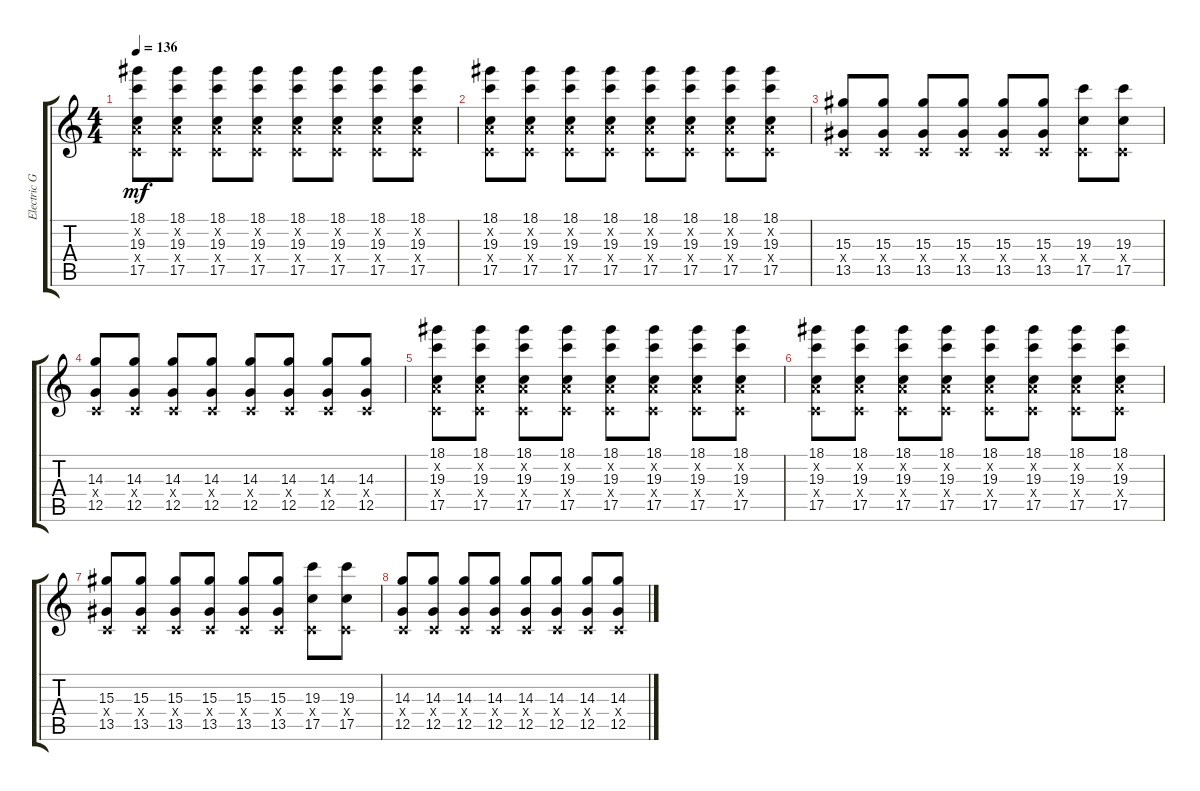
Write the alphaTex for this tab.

\track ("Electric Guitar" "Electric G") {instrument electricguitarclean}
\staff {score tabs}
\tuning (D4 A3 F3 C3 G2 C2) {hide}
\ts (4 4)
\tempo 136
\clef g2
\ks c
(18.1 0.2{x} 19.3 0.4{x} 17.5).8{dy mf} (18.1 0.2{x} 19.3 0.4{x} 17.5).8 (18.1 0.2{x} 19.3 0.4{x} 17.5).8 (18.1 0.2{x} 19.3 0.4{x} 17.5).8 (18.1 0.2{x} 19.3 0.4{x} 17.5).8 (18.1 0.2{x} 19.3 0.4{x} 17.5).8 (18.1 0.2{x} 19.3 0.4{x} 17.5).8 (18.1 0.2{x} 19.3 0.4{x} 17.5).8 |
(18.1 0.2{x} 19.3 0.4{x} 17.5).8 (18.1 0.2{x} 19.3 0.4{x} 17.5).8 (18.1 0.2{x} 19.3 0.4{x} 17.5).8 (18.1 0.2{x} 19.3 0.4{x} 17.5).8 (18.1 0.2{x} 19.3 0.4{x} 17.5).8 (18.1 0.2{x} 19.3 0.4{x} 17.5).8 (18.1 0.2{x} 19.3 0.4{x} 17.5).8 (18.1 0.2{x} 19.3 0.4{x} 17.5).8 |
(15.3 0.4{x} 13.5).8 (15.3 0.4{x} 13.5).8 (15.3 0.4{x} 13.5).8 (15.3 0.4{x} 13.5).8 (15.3 0.4{x} 13.5).8 (15.3 0.4{x} 13.5).8 (19.3 0.4{x} 17.5).8 (19.3 0.4{x} 17.5).8 |
(14.3 0.4{x} 12.5).8 (14.3 0.4{x} 12.5).8 (14.3 0.4{x} 12.5).8 (14.3 0.4{x} 12.5).8 (14.3 0.4{x} 12.5).8 (14.3 0.4{x} 12.5).8 (14.3 0.4{x} 12.5).8 (14.3 0.4{x} 12.5).8 |
(18.1 0.2{x} 19.3 0.4{x} 17.5).8 (18.1 0.2{x} 19.3 0.4{x} 17.5).8 (18.1 0.2{x} 19.3 0.4{x} 17.5).8 (18.1 0.2{x} 19.3 0.4{x} 17.5).8 (18.1 0.2{x} 19.3 0.4{x} 17.5).8 (18.1 0.2{x} 19.3 0.4{x} 17.5).8 (18.1 0.2{x} 19.3 0.4{x} 17.5).8 (18.1 0.2{x} 19.3 0.4{x} 17.5).8 |
(18.1 0.2{x} 19.3 0.4{x} 17.5).8 (18.1 0.2{x} 19.3 0.4{x} 17.5).8 (18.1 0.2{x} 19.3 0.4{x} 17.5).8 (18.1 0.2{x} 19.3 0.4{x} 17.5).8 (18.1 0.2{x} 19.3 0.4{x} 17.5).8 (18.1 0.2{x} 19.3 0.4{x} 17.5).8 (18.1 0.2{x} 19.3 0.4{x} 17.5).8 (18.1 0.2{x} 19.3 0.4{x} 17.5).8 |
(15.3 0.4{x} 13.5).8 (15.3 0.4{x} 13.5).8 (15.3 0.4{x} 13.5).8 (15.3 0.4{x} 13.5).8 (15.3 0.4{x} 13.5).8 (15.3 0.4{x} 13.5).8 (19.3 0.4{x} 17.5).8 (19.3 0.4{x} 17.5).8 |
(14.3 0.4{x} 12.5).8 (14.3 0.4{x} 12.5).8 (14.3 0.4{x} 12.5).8 (14.3 0.4{x} 12.5).8 (14.3 0.4{x} 12.5).8 (14.3 0.4{x} 12.5).8 (14.3 0.4{x} 12.5).8 (14.3 0.4{x} 12.5).8
